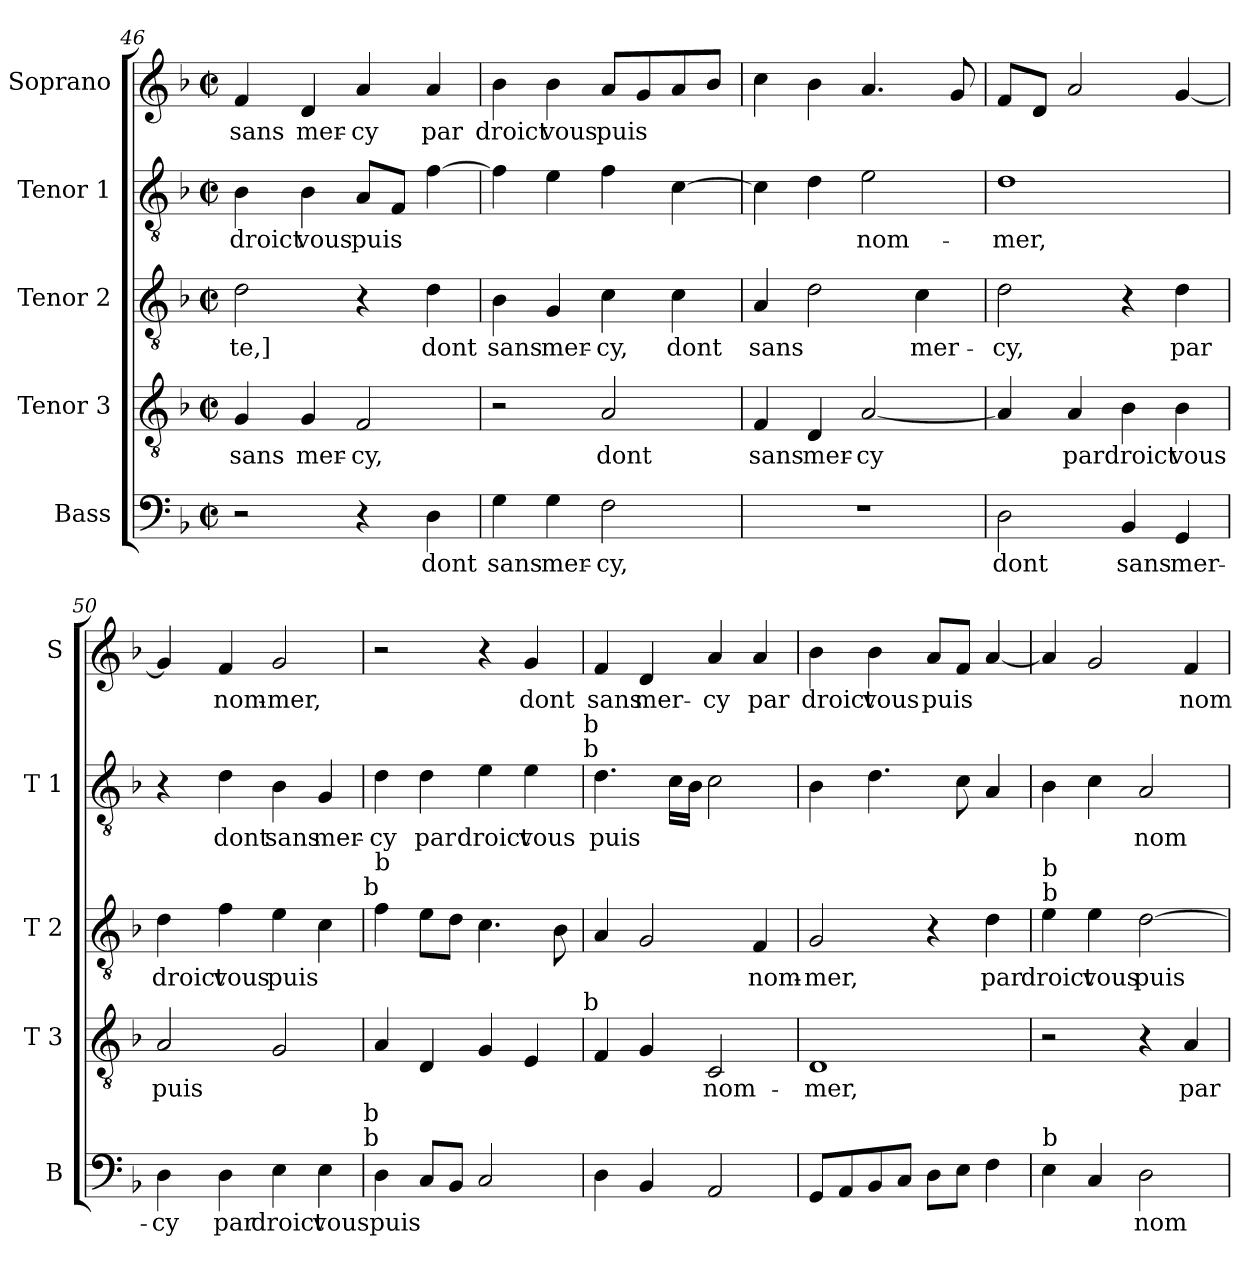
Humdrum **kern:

**kern	**text	**kern	**text	**kern	**text	**kern	**text	**kern	**text
*part5	*part5	*part4	*part4	*part3	*part3	*part2	*part2	*part1	*part1
*staff5	*staff5	*staff4	*staff4	*staff3	*staff3	*staff2	*staff2	*staff1	*staff1
*I"Bass	*	*I"Tenor 3	*	*I"Tenor 2	*	*I"Tenor 1	*	*I"Soprano	*
*I'B	*	*I'T 3	*	*I'T 2	*	*I'T 1	*	*I'S	*
!!LO:LB:g=z
*clefF4	*	*clefGv2	*	*clefGv2	*	*clefGv2	*	*clefG2	*
*k[b-]	*	*k[b-]	*	*k[b-]	*	*k[b-]	*	*k[b-]	*
*F:	*	*F:	*	*F:	*	*F:	*	*F:	*
*M2/2	*	*M2/2	*	*M2/2	*	*M2/2	*	*M2/2	*
*met(c|)	*	*met(c|)	*	*met(c|)	*	*met(c|)	*	*met(c|)	*
=46	=46	=46	=46	=46	=46	=46	=46	=46	=46
2r	.	4G/	sans	2d\	-te,]	4B-\	droict	4f/	sans
.	.	4G/	mer-	.	.	4B-\	vous	4d/	mer-
4r	.	2F/	-cy,	4r	.	8A/L	puis	4a/	-cy
.	.	.	.	.	.	8F/J	.	.	.
4D\	dont	.	.	4d\	dont	[4f\	.	4a/	par
=47	=47	=47	=47	=47	=47	=47	=47	=47	=47
4G\	sans	2r	.	4B-\	sans	4f\]	.	4b-\	droict
4G\	mer-	.	.	4G/	mer-	4e\	.	4b-\	vous
2F\	-cy,	2A/	dont	4c\	-cy,	4f\	.	8a/L	puis
.	.	.	.	.	.	.	.	8g/	.
.	.	.	.	4c\	dont	[4c\	.	8a/	.
.	.	.	.	.	.	.	.	8b-/J	.
=48	=48	=48	=48	=48	=48	=48	=48	=48	=48
1r	.	4F/	sans	4A/	sans	4c\]	.	4cc\	.
.	.	4D/	mer-	2d\	.	4d\	.	4b-\	.
.	.	[2A/	-cy	.	.	2e\	nom-	4.a/	.
.	.	.	.	4c\	mer-	.	.	.	.
.	.	.	.	.	.	.	.	8g/	.
=49	=49	=49	=49	=49	=49	=49	=49	=49	=49
2D\	dont	4A/]	.	2d\	-cy,	1d	-mer,	8f/L	.
.	.	.	.	.	.	.	.	8d/J	.
.	.	4A/	par	.	.	.	.	2a/	.
4BB-/	sans	4B-\	droict	4r	.	.	.	.	.
4GG/	mer-	4B-\	vous	4d\	par	.	.	[4g/	.
=50	=50	=50	=50	=50	=50	=50	=50	=50	=50
4D\	-cy	2A/	puis	4d\	droict	4r	.	4g/]	.
4D\	par	.	.	4f\	vous	4d\	dont	4f/	nom-
4E\	droict	2G/	.	4e\	puis	4B-\	sans	2g/	-mer,
4E\	vous	.	.	4c\	.	4G/	mer-	.	.
!	!	!	!	!LO:TX:a:t=b	!	!	!	!	!
!LO:TX:a:t=b	!	!	!	!	!	!	!	!	!
!LO:TX:a:t=b	!	!	!	!	!	!	!	!	!
!!LO:PB:g=z
=51	=51	=51	=51	=51	=51	=51	=51	=51	=51
!	!	!	!	!LO:TX:a:t=b	!	!	!	!	!
4D\	puis	4A/	.	4f\	.	4d\	-cy	2r	.
8C/L	.	4D/	.	8e\L	.	4d\	par	.	.
8BB-/J	.	.	.	8d\J	.	.	.	.	.
2C/	.	4G/	.	4.c\	.	4e\	droict	4r	.
.	.	4E/	.	.	.	4e\	vous	4g/	dont
.	.	.	.	8B-\	.	.	.	.	.
!	!	!	!	!	!	!LO:TX:a:t=b	!	!	!
!	!	!	!	!	!	!LO:TX:a:t=b	!	!	!
!	!	!LO:TX:a:t=b	!	!	!	!	!	!	!
=52	=52	=52	=52	=52	=52	=52	=52	=52	=52
4D\	.	4F/	.	4A/	.	4.d\	puis	4f/	sans
4BB-/	.	4G/	.	2G/	.	.	.	4d/	mer-
.	.	.	.	.	.	16c\LL	.	.	.
.	.	.	.	.	.	16B-\JJ	.	.	.
2AA/	.	2C/	nom-	.	.	2c\	.	4a/	-cy
.	.	.	.	4F/	nom-	.	.	4a/	par
=53	=53	=53	=53	=53	=53	=53	=53	=53	=53
8GG/L	.	1D	-mer,	2G/	-mer,	4B-\	.	4b-\	droict
8AA/	.	.	.	.	.	.	.	.	.
8BB-/	.	.	.	.	.	4.d\	.	4b-\	vous
8C/J	.	.	.	.	.	.	.	.	.
8D\L	.	.	.	4r	.	.	.	8a/L	puis
8E\J	.	.	.	.	.	8c\	.	8f/J	.
4F\	.	.	.	4d\	par	4A/	.	[4a/	.
=54	=54	=54	=54	=54	=54	=54	=54	=54	=54
!	!	!	!	!LO:TX:a:t=b	!	!	!	!	!
!	!	!	!	!LO:TX:a:t=b	!	!	!	!	!
!LO:TX:a:t=b	!	!	!	!	!	!	!	!	!
4E\	.	2r	.	4e\	droict	4B-\	.	4a/]	.
4C/	.	.	.	4e\	vous	4c\	.	2g/	.
2D\	nom-	4r	.	[2d\	puis	2A/	nom	.	.
.	.	4A/	par	.	.	.	.	4f/	nom-
=	=	=	=	=	=	=	=	=	=
*-	*-	*-	*-	*-	*-	*-	*-	*-	*-
